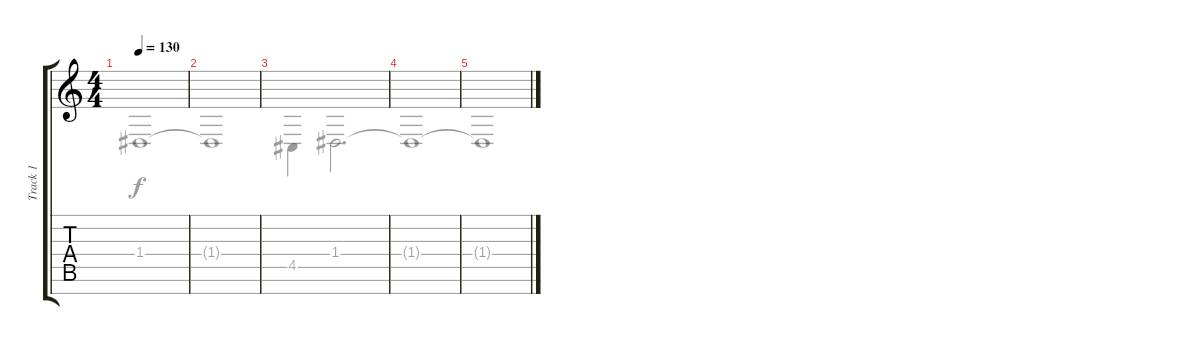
\track ("Track 1" "Track 1") {instrument acousticgrandpiano}
\staff {score tabs}
\tuning (E4 B3 G3 D3 A2 E2 B1) {hide}
\voice
\ts (4 4)
\tempo 130
\clef g2
\ks c
|
|
|
|
\voice
\clef g2
\ks c
1.4{t}.1{dy f} |
1.4{t}.1 |
4.5.4 1.4.2{d} |
1.4{t}.1 |
1.4{t}.1
